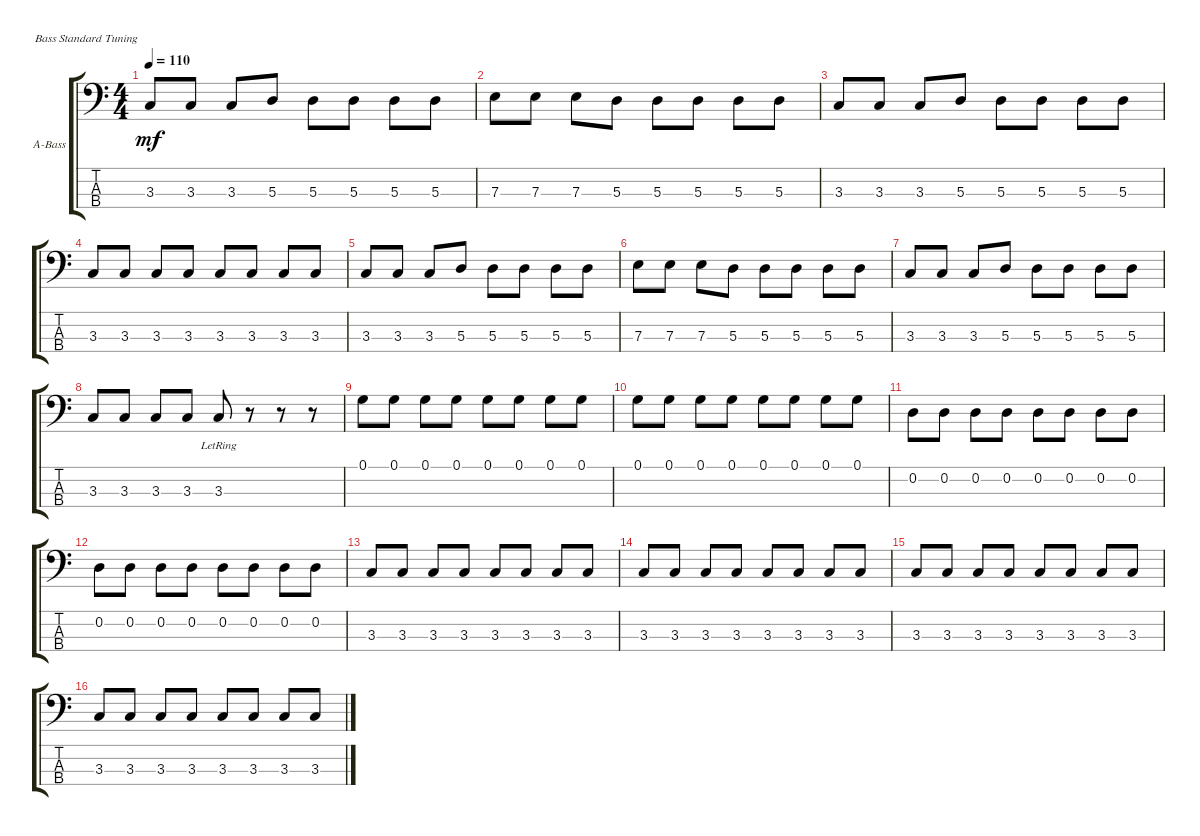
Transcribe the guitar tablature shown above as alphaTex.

\defaultSystemsLayout 4
\bracketExtendMode groupsimilarinstruments
\firstSystemTrackNameOrientation horizontal
\otherSystemsTrackNameOrientation horizontal
\track ("Acoustic Bass" "A-Bass") {instrument acousticbass}
\staff {score tabs}
\tuning (G2 D2 A1 E1)
\ts (4 4)
\tempo 110
\clef f4
\scale
0.333333
\ks c
3.3.8{dy mf} 3.3.8 3.3.8 5.3.8 5.3.8 5.3.8 5.3.8 5.3.8 |
\scale
0.333333 7.3.8 7.3.8 7.3.8 5.3.8 5.3.8 5.3.8 5.3.8 5.3.8 |
\scale
0.333333 3.3.8 3.3.8 3.3.8 5.3.8 5.3.8 5.3.8 5.3.8 5.3.8 |
\scale
0.333333 3.3.8 3.3.8 3.3.8 3.3.8 3.3.8 3.3.8 3.3.8 3.3.8 |
\scale
0.333333 3.3.8 3.3.8 3.3.8 5.3.8 5.3.8 5.3.8 5.3.8 5.3.8 |
\scale
0.333333 7.3.8 7.3.8 7.3.8 5.3.8 5.3.8 5.3.8 5.3.8 5.3.8 |
\scale
0.333333 3.3.8 3.3.8 3.3.8 5.3.8 5.3.8 5.3.8 5.3.8 5.3.8 |
\scale
0.333333 3.3.8 3.3.8 3.3.8 3.3.8 3.3{lr}.8 r.8 r.8 r.8 |
\scale
0.333333 0.1.8 0.1.8 0.1.8 0.1.8 0.1.8 0.1.8 0.1.8 0.1.8 |
\scale
0.333333 0.1.8 0.1.8 0.1.8 0.1.8 0.1.8 0.1.8 0.1.8 0.1.8 |
\scale
0.333333 0.2.8 0.2.8 0.2.8 0.2.8 0.2.8 0.2.8 0.2.8 0.2.8 |
\scale
0.333333 0.2.8 0.2.8 0.2.8 0.2.8 0.2.8 0.2.8 0.2.8 0.2.8 |
\scale
0.333333 3.3.8 3.3.8 3.3.8 3.3.8 3.3.8 3.3.8 3.3.8 3.3.8 |
\scale
0.333333 3.3.8 3.3.8 3.3.8 3.3.8 3.3.8 3.3.8 3.3.8 3.3.8 |
\scale
0.333333 3.3.8 3.3.8 3.3.8 3.3.8 3.3.8 3.3.8 3.3.8 3.3.8 |
\scale
0.333333 3.3.8 3.3.8 3.3.8 3.3.8 3.3.8 3.3.8 3.3.8 3.3.8
